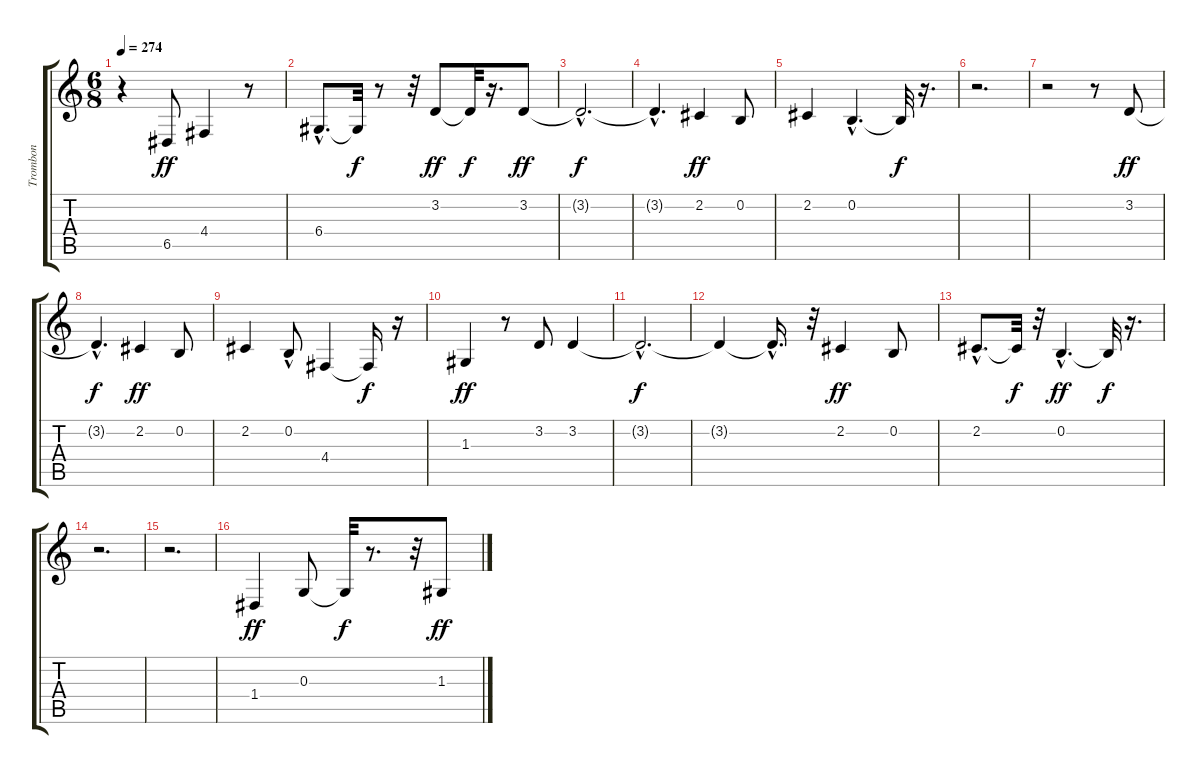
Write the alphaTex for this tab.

\track ("Trombon   (Adorno" "Trombon   ") {instrument trombone}
\staff {score tabs}
\tuning (E4 B3 G3 D3 A2 E2) {hide}
\ts (6 8)
\tempo 274
\clef g2
\ks c
r.4{dy ff} 6.5.8{instrument trombone} 4.4.4 r.8 |
6.4{hac}.8{d} 6.4{t}.32{dy f} r.8 r.32 3.2.8{dy ff} 3.2{t}.32{dy f} r.16{d} 3.2.8{dy ff} |
3.2{hac t}.2{d dy f} |
3.2{hac t}.4{d} 2.2.4{dy ff} 0.2.8 |
2.2.4 0.2{hac}.4{d} 0.2{t}.32{dy f} r.16{d} |
r.2{d} |
r.2 r.8 3.2.8{dy ff} |
3.2{hac t}.4{d dy f} 2.2.4{dy ff} 0.2.8 |
2.2.4 0.2{hac}.8 4.4.4 4.4{t}.16{dy f} r.16 |
1.3.4{dy ff} r.8 3.2.8 3.2.4 |
3.2{hac t}.2{d dy f} |
3.2{t}.4 3.2{hac t}.16{d} r.32 2.2.4{dy ff} 0.2.8 |
2.2{hac}.8{d} 2.2{t}.32{dy f} r.32 0.2{hac}.4{d dy ff} 0.2{t}.32{dy f} r.16{d} |
r.2{d} |
r.2{d} |
1.4.4{dy ff} 0.3.8 0.3{t}.32{dy f} r.8{d} r.32 1.3.8{dy ff}
